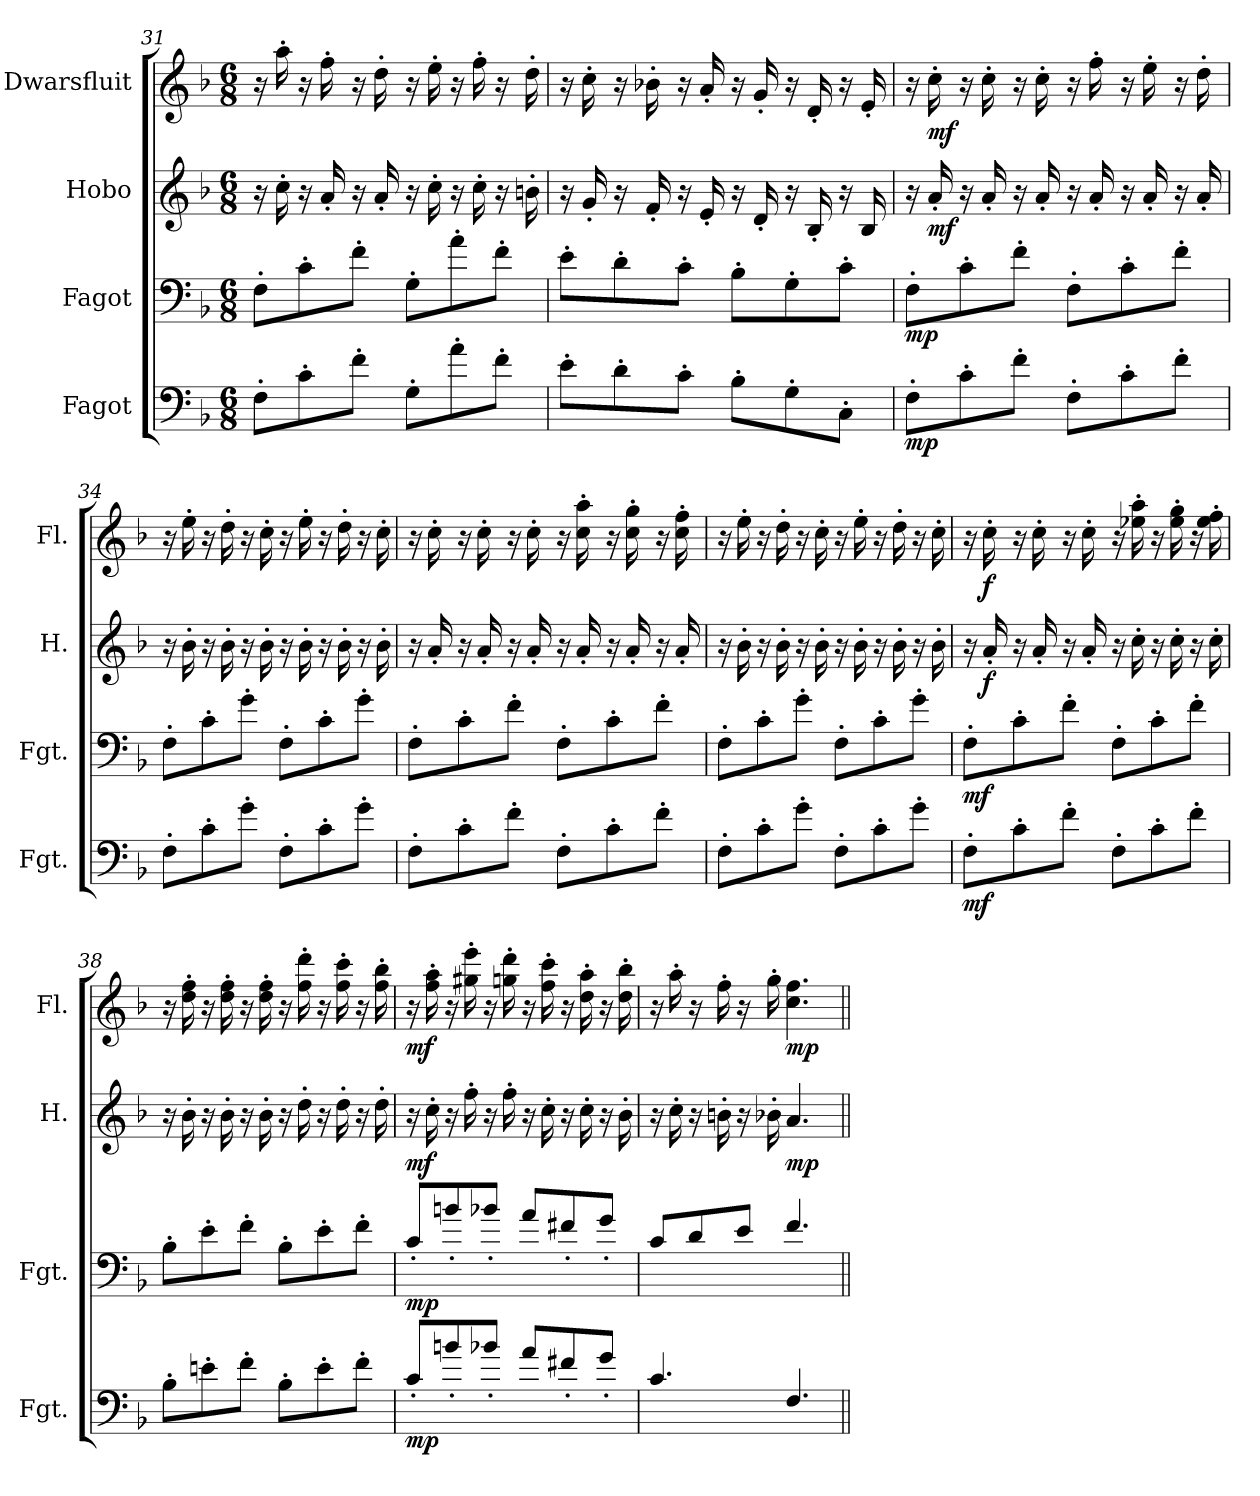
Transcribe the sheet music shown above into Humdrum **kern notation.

**kern	**dynam	**kern	**dynam	**kern	**dynam	**kern	**dynam
*part4	*part4	*part3	*part3	*part2	*part2	*part1	*part1
*staff4	*staff4	*staff3	*staff3	*staff2	*staff2	*staff1	*staff1
*I"Fagot	*	*I"Fagot	*	*I"Hobo	*	*I"Dwarsfluit	*
*I'Fgt.	*	*I'Fgt.	*	*I'H.	*	*I'Fl.	*
*clefF4	*	*clefF4	*	*clefG2	*	*clefG2	*
*k[b-]	*	*k[b-]	*	*k[b-]	*	*k[b-]	*
*M6/8	*	*M6/8	*	*M6/8	*	*M6/8	*
=31	=31	=31	=31	=31	=31	=31	=31
8F'\L	.	8F'\L	.	16r	.	16r	.
.	.	.	.	16cc'\	.	16aa'\	.
8c'\	.	8c'\	.	16r	.	16r	.
.	.	.	.	16a'/	.	16ff'\	.
8f'\J	.	8f'\J	.	16r	.	16r	.
.	.	.	.	16a'/	.	16dd'\	.
8G'\L	.	8G'\L	.	16r	.	16r	.
.	.	.	.	16cc'\	.	16ee'\	.
8a'\	.	8a'\	.	16r	.	16r	.
.	.	.	.	16cc'\	.	16ff'\	.
8f'\J	.	8f'\J	.	16r	.	16r	.
.	.	.	.	16bn'\	.	16dd'\	.
=32	=32	=32	=32	=32	=32	=32	=32
*	*	*	*	*	*	*MM60	*
8e'\L	.	8e'\L	.	16r	.	16r	.
.	.	.	.	16g'/	.	16cc'\	.
8d'\	.	8d'\	.	16r	.	16r	.
.	.	.	.	16f'/	.	16b-X'\	.
8c'\J	.	8c'\J	.	16r	.	16r	.
.	.	.	.	16e'/	.	16a'/	.
8B-'\L	.	8B-'\L	.	16r	.	16r	.
.	.	.	.	16d'/	.	16g'/	.
8G'\	.	8G'\	.	16r	.	16r	.
.	.	.	.	16B-'/	.	16d'/	.
8C'\J	.	8c'\J	.	16r	.	16r	.
.	.	.	.	16B-/	.	16e'/	.
!!LO:PB:g=z
=33	=33	=33	=33	=33	=33	=33	=33
*	*	*	*	*	*	*MM71	*
!	!LO:DY:b	!	!LO:DY:b	!	!	!	!
8F'\L	mp	8F'\L	mp	16r	.	16r	.
!	!	!	!	!	!LO:DY:b	!	!LO:DY:b
.	.	.	.	16a'/	mf	16cc'\	mf
8c'\	.	8c'\	.	16r	.	16r	.
.	.	.	.	16a'/	.	16cc'\	.
8f'\J	.	8f'\J	.	16r	.	16r	.
.	.	.	.	16a'/	.	16cc'\	.
8F'\L	.	8F'\L	.	16r	.	16r	.
.	.	.	.	16a'/	.	16ff'\	.
8c'\	.	8c'\	.	16r	.	16r	.
.	.	.	.	16a'/	.	16ee'\	.
8f'\J	.	8f'\J	.	16r	.	16r	.
.	.	.	.	16a'/	.	16dd'\	.
=34	=34	=34	=34	=34	=34	=34	=34
8F'\L	.	8F'\L	.	16r	.	16r	.
.	.	.	.	16b-'\	.	16ee'\	.
8c'\	.	8c'\	.	16r	.	16r	.
.	.	.	.	16b-'\	.	16dd'\	.
8g'\J	.	8g'\J	.	16r	.	16r	.
.	.	.	.	16b-'\	.	16cc'\	.
8F'\L	.	8F'\L	.	16r	.	16r	.
.	.	.	.	16b-'\	.	16ee'\	.
8c'\	.	8c'\	.	16r	.	16r	.
.	.	.	.	16b-'\	.	16dd'\	.
8g'\J	.	8g'\J	.	16r	.	16r	.
.	.	.	.	16b-'\	.	16cc'\	.
=35	=35	=35	=35	=35	=35	=35	=35
8F'\L	.	8F'\L	.	16r	.	16r	.
.	.	.	.	16a'/	.	16cc'\	.
8c'\	.	8c'\	.	16r	.	16r	.
.	.	.	.	16a'/	.	16cc'\	.
8f'\J	.	8f'\J	.	16r	.	16r	.
.	.	.	.	16a'/	.	16cc'\	.
8F'\L	.	8F'\L	.	16r	.	16r	.
.	.	.	.	16a'/	.	16cc\' 16aa\'	.
8c'\	.	8c'\	.	16r	.	16r	.
.	.	.	.	16a'/	.	16cc\' 16gg\'	.
8f'\J	.	8f'\J	.	16r	.	16r	.
.	.	.	.	16a'/	.	16cc\' 16ff\'	.
!!LO:LB:g=z
=36	=36	=36	=36	=36	=36	=36	=36
8F'\L	.	8F'\L	.	16r	.	16r	.
.	.	.	.	16b-'\	.	16ee'\	.
8c'\	.	8c'\	.	16r	.	16r	.
.	.	.	.	16b-'\	.	16dd'\	.
8g'\J	.	8g'\J	.	16r	.	16r	.
.	.	.	.	16b-'\	.	16cc'\	.
8F'\L	.	8F'\L	.	16r	.	16r	.
.	.	.	.	16b-'\	.	16ee'\	.
8c'\	.	8c'\	.	16r	.	16r	.
.	.	.	.	16b-'\	.	16dd'\	.
8g'\J	.	8g'\J	.	16r	.	16r	.
.	.	.	.	16b-'\	.	16cc'\	.
=37	=37	=37	=37	=37	=37	=37	=37
!	!LO:DY:b	!	!LO:DY:b	!	!	!	!
8F'\L	mf	8F'\L	mf	16r	.	16r	.
!	!	!	!	!	!LO:DY:b	!	!LO:DY:b
.	.	.	.	16a'/	f	16cc'\	f
8c'\	.	8c'\	.	16r	.	16r	.
.	.	.	.	16a'/	.	16cc'\	.
8f'\J	.	8f'\J	.	16r	.	16r	.
.	.	.	.	16a'/	.	16cc'\	.
8F'\L	.	8F'\L	.	16r	.	16r	.
.	.	.	.	16cc'\	.	16ee-X\' 16aa\'	.
8c'\	.	8c'\	.	16r	.	16r	.
.	.	.	.	16cc'\	.	16ee-\' 16gg\'	.
8f'\J	.	8f'\J	.	16r	.	16r	.
.	.	.	.	16cc'\	.	16ee-\' 16ff\'	.
=38	=38	=38	=38	=38	=38	=38	=38
8B-'\L	.	8B-'\L	.	16r	.	16r	.
.	.	.	.	16b-'\	.	16dd\' 16ff\'	.
8en'\	.	8e'\	.	16r	.	16r	.
.	.	.	.	16b-'\	.	16dd\' 16ff\'	.
8f'\J	.	8f'\J	.	16r	.	16r	.
.	.	.	.	16b-'\	.	16dd\' 16ff\'	.
8B-'\L	.	8B-'\L	.	16r	.	16r	.
.	.	.	.	16dd'\	.	16ff\' 16ddd\'	.
8e'\	.	8e'\	.	16r	.	16r	.
.	.	.	.	16dd'\	.	16ff\' 16ccc\'	.
8f'\J	.	8f'\J	.	16r	.	16r	.
.	.	.	.	16dd'\	.	16ff\' 16bb-\'	.
!!LO:LB:g=z
=39	=39	=39	=39	=39	=39	=39	=39
!	!LO:DY:b	!	!LO:DY:b	!	!LO:DY:b	!	!LO:DY:b
8c'/L	mp	8c'/L	mp	16r	mf	16r	mf
.	.	.	.	16cc'\	.	16ff\' 16aa\'	.
8bn'/	.	8bn'/	.	16r	.	16r	.
.	.	.	.	16ff'\	.	16gg#X\' 16eee\'	.
8b-X'/J	.	8b-X'/J	.	16r	.	16r	.
.	.	.	.	16ff'\	.	16ggn\' 16ddd\'	.
8a/L	.	8a/L	.	16r	.	16r	.
.	.	.	.	16cc'\	.	16ff\' 16ccc\'	.
8f#X'/	.	8f#X'/	.	16r	.	16r	.
.	.	.	.	16cc'\	.	16dd\' 16aa\'	.
8g'/J	.	8g'/J	.	16r	.	16r	.
.	.	.	.	16b-'\	.	16dd\' 16bb-\'	.
=40	=40	=40	=40	=40	=40	=40	=40
*	*	*	*	*	*	*MM60	*
4.c/	.	8c/L	.	16r	.	16r	.
.	.	.	.	16cc'\	.	16aa'\	.
.	.	8d/	.	16r	.	16r	.
.	.	.	.	16bn'\	.	16ff'\	.
.	.	8e/J	.	16r	.	16r	.
.	.	.	.	16b-X'\	.	16gg'\	.
!	!	!	!	!	!LO:DY:b	!	!LO:DY:b
4.F/	.	4.f/	.	4.a/	mp	4.cc\ 4.ff\	mp
=||	=||	=||	=||	=||	=||	=||	=||
*-	*-	*-	*-	*-	*-	*-	*-
